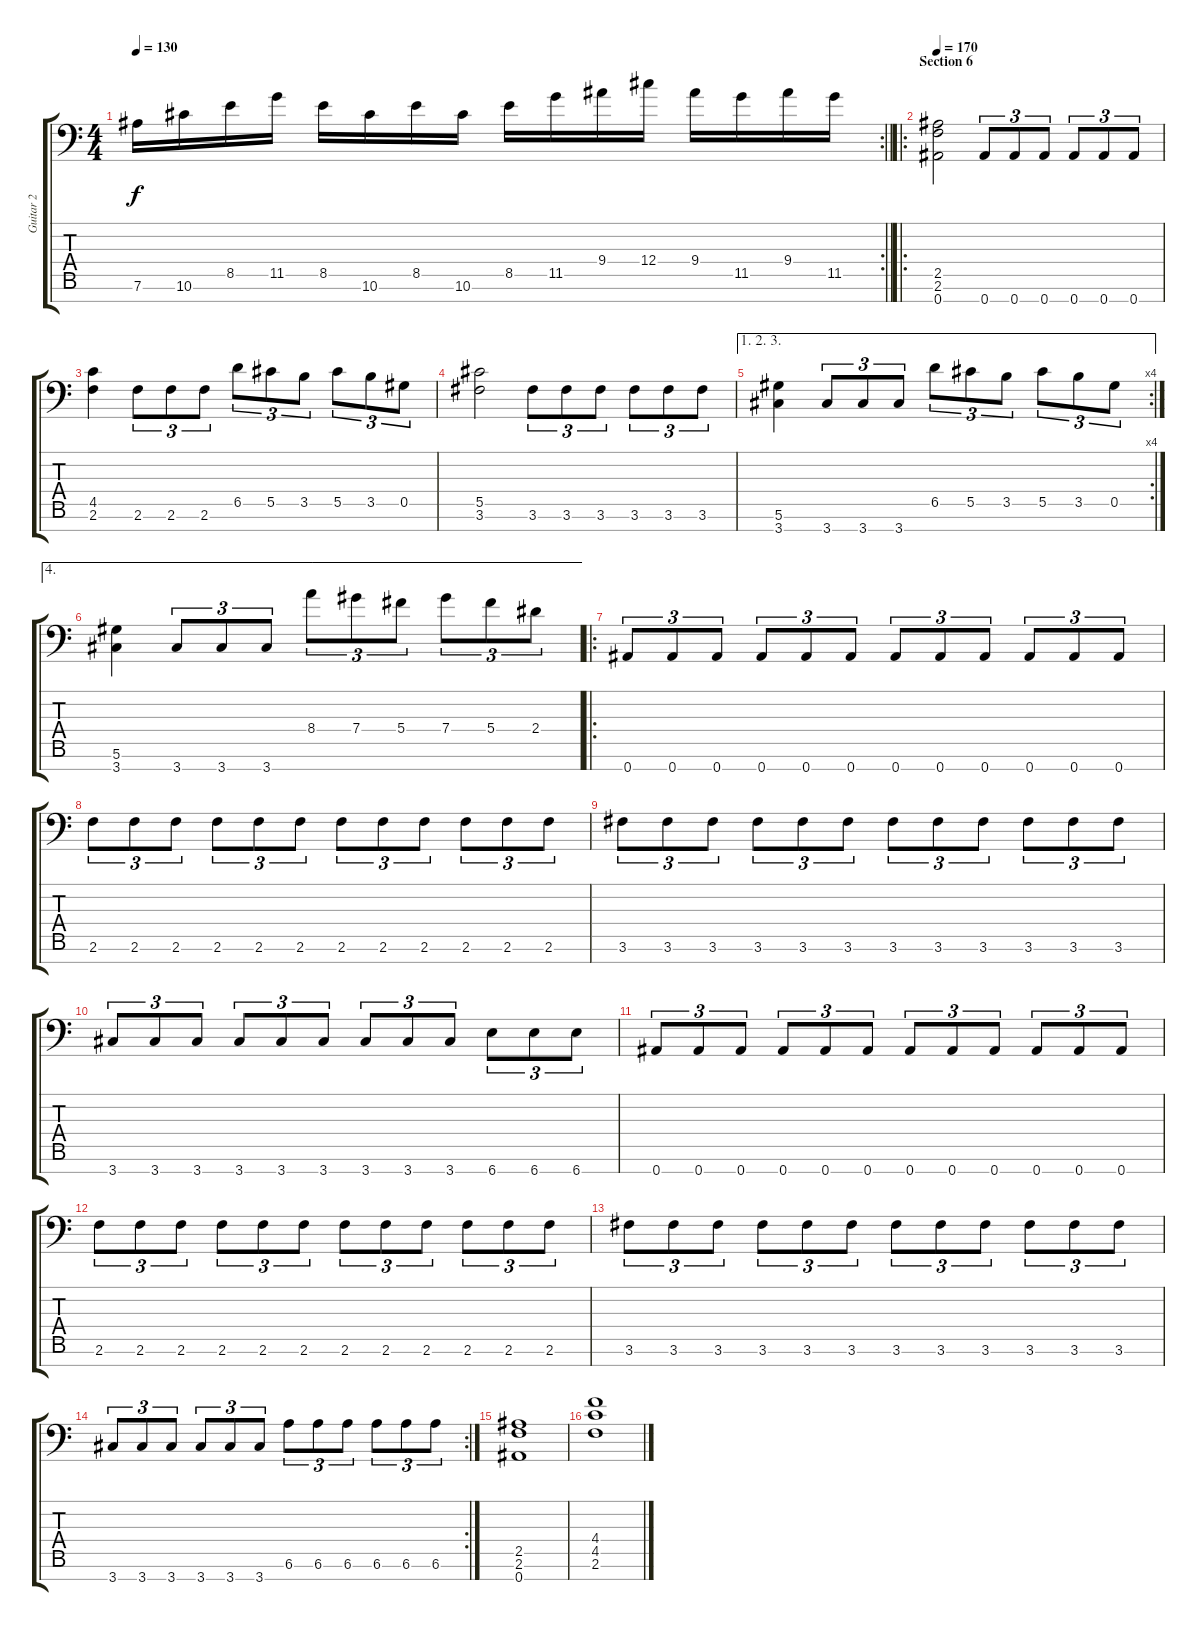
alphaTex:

\track ("Guitar 2" "Guitar 2") {instrument distortionguitar}
\staff {score tabs}
\tuning (Eb4 Bb3 Gb3 Db3 Ab2 Eb2 Bb1) {hide}
\rc 2
\ts (4 4)
\tempo 130
\clef f4
\barLineRight lightlight
\ks c
7.6.16{dy f} 10.6.16 8.5.16 11.5.16 8.5.16 10.6.16 8.5.16 10.6.16 8.5.16 11.5.16 9.4.16 12.4.16 9.4.16 11.5.16 9.4.16 11.5.16 |
\ro
\section ("" "Section 6")
\tempo 170
(2.5 2.6 0.7).2 0.7.8{tu (3 2)} 0.7.8{tu (3 2)} 0.7.8{tu (3 2)} 0.7.8{tu (3 2)} 0.7.8{tu (3 2)} 0.7.8{tu (3 2)} |
(4.5 2.6).4 2.6.8{tu (3 2)} 2.6.8{tu (3 2)} 2.6.8{tu (3 2)} 6.5.8{tu (3 2)} 5.5.8{tu (3 2)} 3.5.8{tu (3 2)} 5.5.8{tu (3 2)} 3.5.8{tu (3 2)} 0.5.8{tu (3 2)} |
(5.5 3.6).2 3.6.8{tu (3 2)} 3.6.8{tu (3 2)} 3.6.8{tu (3 2)} 3.6.8{tu (3 2)} 3.6.8{tu (3 2)} 3.6.8{tu (3 2)} |
\ae (1 2 3)
\rc 4
(5.6 3.7).4 3.7.8{tu (3 2)} 3.7.8{tu (3 2)} 3.7.8{tu (3 2)} 6.5.8{tu (3 2)} 5.5.8{tu (3 2)} 3.5.8{tu (3 2)} 5.5.8{tu (3 2)} 3.5.8{tu (3 2)} 0.5.8{tu (3 2)} |
\ae 4
(5.6 3.7).4 3.7.8{tu (3 2)} 3.7.8{tu (3 2)} 3.7.8{tu (3 2)} 8.4.8{tu (3 2)} 7.4.8{tu (3 2)} 5.4.8{tu (3 2)} 7.4.8{tu (3 2)} 5.4.8{tu (3 2)} 2.4.8{tu (3 2)} |
\ro
0.7.8{tu (3 2)} 0.7.8{tu (3 2)} 0.7.8{tu (3 2)} 0.7.8{tu (3 2)} 0.7.8{tu (3 2)} 0.7.8{tu (3 2)} 0.7.8{tu (3 2)} 0.7.8{tu (3 2)} 0.7.8{tu (3 2)} 0.7.8{tu (3 2)} 0.7.8{tu (3 2)} 0.7.8{tu (3 2)} |
2.6.8{tu (3 2)} 2.6.8{tu (3 2)} 2.6.8{tu (3 2)} 2.6.8{tu (3 2)} 2.6.8{tu (3 2)} 2.6.8{tu (3 2)} 2.6.8{tu (3 2)} 2.6.8{tu (3 2)} 2.6.8{tu (3 2)} 2.6.8{tu (3 2)} 2.6.8{tu (3 2)} 2.6.8{tu (3 2)} |
3.6.8{tu (3 2)} 3.6.8{tu (3 2)} 3.6.8{tu (3 2)} 3.6.8{tu (3 2)} 3.6.8{tu (3 2)} 3.6.8{tu (3 2)} 3.6.8{tu (3 2)} 3.6.8{tu (3 2)} 3.6.8{tu (3 2)} 3.6.8{tu (3 2)} 3.6.8{tu (3 2)} 3.6.8{tu (3 2)} |
3.7.8{tu (3 2)} 3.7.8{tu (3 2)} 3.7.8{tu (3 2)} 3.7.8{tu (3 2)} 3.7.8{tu (3 2)} 3.7.8{tu (3 2)} 3.7.8{tu (3 2)} 3.7.8{tu (3 2)} 3.7.8{tu (3 2)} 6.7.8{tu (3 2)} 6.7.8{tu (3 2)} 6.7.8{tu (3 2)} |
0.7.8{tu (3 2)} 0.7.8{tu (3 2)} 0.7.8{tu (3 2)} 0.7.8{tu (3 2)} 0.7.8{tu (3 2)} 0.7.8{tu (3 2)} 0.7.8{tu (3 2)} 0.7.8{tu (3 2)} 0.7.8{tu (3 2)} 0.7.8{tu (3 2)} 0.7.8{tu (3 2)} 0.7.8{tu (3 2)} |
2.6.8{tu (3 2)} 2.6.8{tu (3 2)} 2.6.8{tu (3 2)} 2.6.8{tu (3 2)} 2.6.8{tu (3 2)} 2.6.8{tu (3 2)} 2.6.8{tu (3 2)} 2.6.8{tu (3 2)} 2.6.8{tu (3 2)} 2.6.8{tu (3 2)} 2.6.8{tu (3 2)} 2.6.8{tu (3 2)} |
3.6.8{tu (3 2)} 3.6.8{tu (3 2)} 3.6.8{tu (3 2)} 3.6.8{tu (3 2)} 3.6.8{tu (3 2)} 3.6.8{tu (3 2)} 3.6.8{tu (3 2)} 3.6.8{tu (3 2)} 3.6.8{tu (3 2)} 3.6.8{tu (3 2)} 3.6.8{tu (3 2)} 3.6.8{tu (3 2)} |
\rc 2
3.7.8{tu (3 2)} 3.7.8{tu (3 2)} 3.7.8{tu (3 2)} 3.7.8{tu (3 2)} 3.7.8{tu (3 2)} 3.7.8{tu (3 2)} 6.6.8{tu (3 2)} 6.6.8{tu (3 2)} 6.6.8{tu (3 2)} 6.6.8{tu (3 2)} 6.6.8{tu (3 2)} 6.6.8{tu (3 2)} |
(2.5 2.6 0.7).1 |
(4.4 4.5 2.6).1
